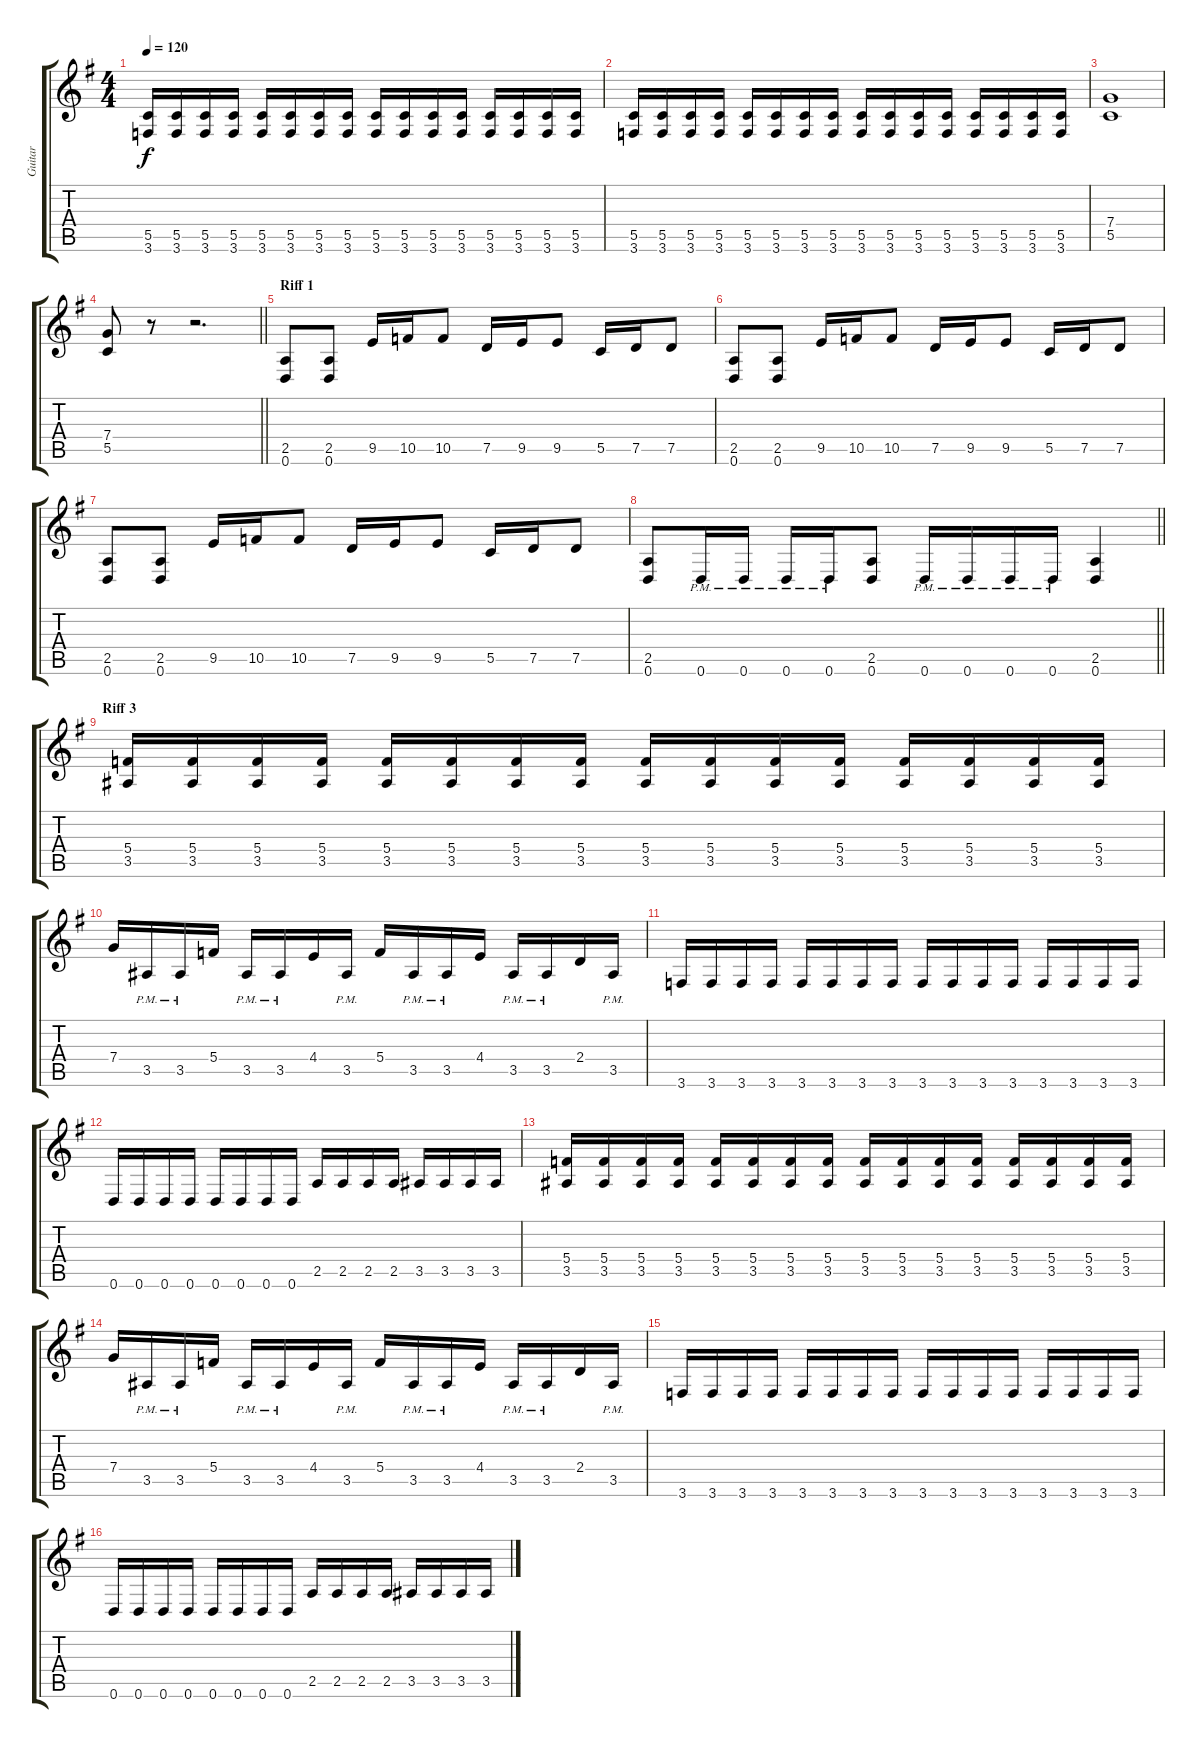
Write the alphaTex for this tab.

\track ("Guitar" "Guitar") {instrument distortionguitar}
\staff {score tabs}
\tuning (D4 A3 F3 C3 G2 D2) {hide}
\ts (4 4)
\tempo 120
\clef g2
\ks eminor
(5.5 3.6).16{dy f} (5.5 3.6).16 (5.5 3.6).16 (5.5 3.6).16 (5.5 3.6).16 (5.5 3.6).16 (5.5 3.6).16 (5.5 3.6).16 (5.5 3.6).16 (5.5 3.6).16 (5.5 3.6).16 (5.5 3.6).16 (5.5 3.6).16 (5.5 3.6).16 (5.5 3.6).16 (5.5 3.6).16 |
(5.5 3.6).16 (5.5 3.6).16 (5.5 3.6).16 (5.5 3.6).16 (5.5 3.6).16 (5.5 3.6).16 (5.5 3.6).16 (5.5 3.6).16 (5.5 3.6).16 (5.5 3.6).16 (5.5 3.6).16 (5.5 3.6).16 (5.5 3.6).16 (5.5 3.6).16 (5.5 3.6).16 (5.5 3.6).16 |
(7.4 5.5).1 |
\barLineRight lightlight
(7.4 5.5).8 r.8 r.2{d} |
\section ("" "Riff 1")
(2.5 0.6).8 (2.5 0.6).8 9.5.16 10.5.16 10.5.8 7.5.16 9.5.16 9.5.8 5.5.16 7.5.16 7.5.8 |
(2.5 0.6).8 (2.5 0.6).8 9.5.16 10.5.16 10.5.8 7.5.16 9.5.16 9.5.8 5.5.16 7.5.16 7.5.8 |
(2.5 0.6).8 (2.5 0.6).8 9.5.16 10.5.16 10.5.8 7.5.16 9.5.16 9.5.8 5.5.16 7.5.16 7.5.8 |
\barLineRight lightlight
(2.5 0.6).8 0.6{pm}.16 0.6{pm}.16 0.6{pm}.16 0.6{pm}.16 (2.5 0.6).8 0.6{pm}.16 0.6{pm}.16 0.6{pm}.16 0.6{pm}.16 (2.5 0.6).4 |
\section ("" "Riff 3")
(5.4 3.5).16 (5.4 3.5).16 (5.4 3.5).16 (5.4 3.5).16 (5.4 3.5).16 (5.4 3.5).16 (5.4 3.5).16 (5.4 3.5).16 (5.4 3.5).16 (5.4 3.5).16 (5.4 3.5).16 (5.4 3.5).16 (5.4 3.5).16 (5.4 3.5).16 (5.4 3.5).16 (5.4 3.5).16 |
7.4.16 3.5{pm}.16 3.5{pm}.16 5.4.16 3.5{pm}.16 3.5{pm}.16 4.4.16 3.5{pm}.16 5.4.16 3.5{pm}.16 3.5{pm}.16 4.4.16 3.5{pm}.16 3.5{pm}.16 2.4.16 3.5{pm}.16 |
3.6.16 3.6.16 3.6.16 3.6.16 3.6.16 3.6.16 3.6.16 3.6.16 3.6.16 3.6.16 3.6.16 3.6.16 3.6.16 3.6.16 3.6.16 3.6.16 |
0.6.16 0.6.16 0.6.16 0.6.16 0.6.16 0.6.16 0.6.16 0.6.16 2.5.16 2.5.16 2.5.16 2.5.16 3.5.16 3.5.16 3.5.16 3.5.16 |
(5.4 3.5).16 (5.4 3.5).16 (5.4 3.5).16 (5.4 3.5).16 (5.4 3.5).16 (5.4 3.5).16 (5.4 3.5).16 (5.4 3.5).16 (5.4 3.5).16 (5.4 3.5).16 (5.4 3.5).16 (5.4 3.5).16 (5.4 3.5).16 (5.4 3.5).16 (5.4 3.5).16 (5.4 3.5).16 |
7.4.16 3.5{pm}.16 3.5{pm}.16 5.4.16 3.5{pm}.16 3.5{pm}.16 4.4.16 3.5{pm}.16 5.4.16 3.5{pm}.16 3.5{pm}.16 4.4.16 3.5{pm}.16 3.5{pm}.16 2.4.16 3.5{pm}.16 |
3.6.16 3.6.16 3.6.16 3.6.16 3.6.16 3.6.16 3.6.16 3.6.16 3.6.16 3.6.16 3.6.16 3.6.16 3.6.16 3.6.16 3.6.16 3.6.16 |
0.6.16 0.6.16 0.6.16 0.6.16 0.6.16 0.6.16 0.6.16 0.6.16 2.5.16 2.5.16 2.5.16 2.5.16 3.5.16 3.5.16 3.5.16 3.5.16
